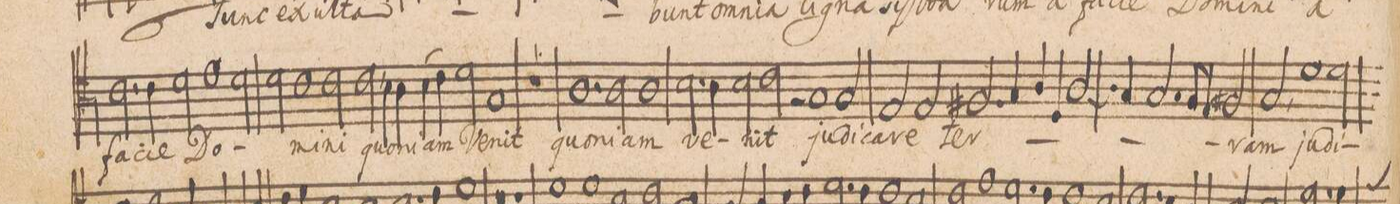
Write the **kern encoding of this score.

**kern	**text
*I"Tenore	*
*clefC4	*
*k[]	*
*met(c|)	*
*M2/1	*
=57-	=57-
2.c\	fa-
4c\	-ci-
2d\	-e
1e\	Do-
=58-	=58-
2d\	.
2d\	.
1c\	.
=59-	=59-
2c\	-mi-
2c\,	-ni
4B\	quo-
4A\	-ni-
=60-	=60-
(4B\	-am
4c\)	.
2d\	Ve-
1G/	-nit
=61-	=61-
1r	.
1.A\	quo-
=62-	=62-
2A\	-ni-
1A\	-am
=63-	=63-
2.B\	ve-
4A\	.
2B\	.
2c\	-nit
=64-	=64-
2r	.
1G/	ju-
2G/	-di-
=65-	=65-
2E/	-ca-
2E/	-re
2.F#X/	ter-
4G/	.
=66-	=66-
4A/	.
4D/	.
[<2A/	.
4A/]	.
4G/	.
2.G/	.
=67-	=67-
8F/L	.
8E/J	.
2F#X/	.
2G/,	-ram
1d\	ju-
=68-	=68-
2d\	-di-
*-	*-
